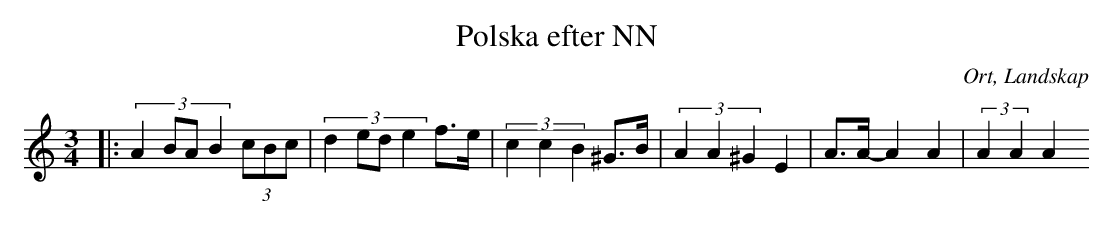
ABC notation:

X:1
T:Polska efter NN
O:Ort, Landskap
M:3/4
L:1/8
K:C
|: (3:2:4 A2 BA B2 (3cBc| (3:2:4 d2 ed e2 f>e|(3:2:3 c2 c2 B2 ^G>B|(3:2:3 A2 A2 ^G2 E2|A>A-A2 A2|(3:2:2 A2 A2 A2
